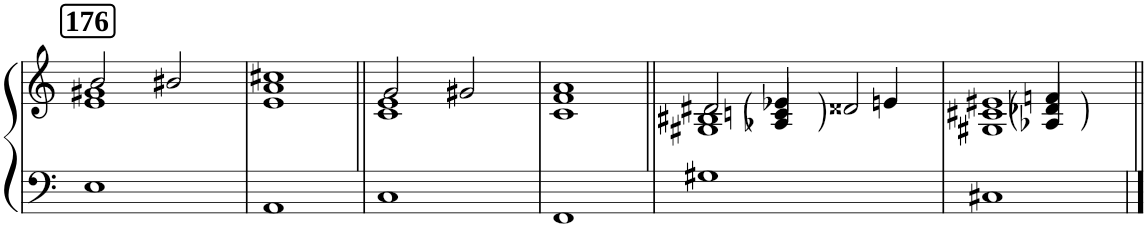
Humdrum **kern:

**kern	**kern
*part1	*part1
*staff2	*staff1
*I"Piano	*
*I'Pno	*
*clefF4	*clefG2
*k[]	*k[]
*M1/1	*M1/1
!!LO:REH:place=s1:a:B:cj:fs=14:t=176
=1	=1
*^	*^
*	*	*	*^
1ryy	1E	2b/	1g#X	1e
.	.	2b#X/	.	.
=2	=2	=2	=2	=2
1ryy	1AA	1cc#X	1a	1e
=3||	=3||	=3||	=3||	=3||
1ryy	1C	2g/	1e	1c
.	.	2g#X/	.	.
=4	=4	=4	=4	=4
1ryy	1FF	1a	1f	1c
=5||	=5||	=5||	=5||	=5||
*	*	*^	*^	*^
4ryy	1G#X	2d#X/	1B#X	1G#X	4ryy	4ryy	4ryy
4ryy	.	.	.	.	4e-X/	4cn/	4A-X/
4ryy	.	2d##X/	.	.	4ryy	2ryy	2ryy
4ryy	.	.	.	.	4en/	.	.
=6	=6	=6	=6	=6	=6	=6	=6
4ryy	1C#X	1e#X	1c#X	1G#X	4ryy	4ryy	4ryy
!	!	!	!	!	!LO:N:head=solid	!LO:N:head=solid	!LO:N:head=solid
2ryy	.	.	.	.	2fn/	2d-X/	2A-X/
4ryy	.	.	.	.	4ryy	4ryy	4ryy
*v	*v	*	*	*	*	*	*
*	*v	*v	*v	*v	*v	*v
=||	=||
*-	*-
